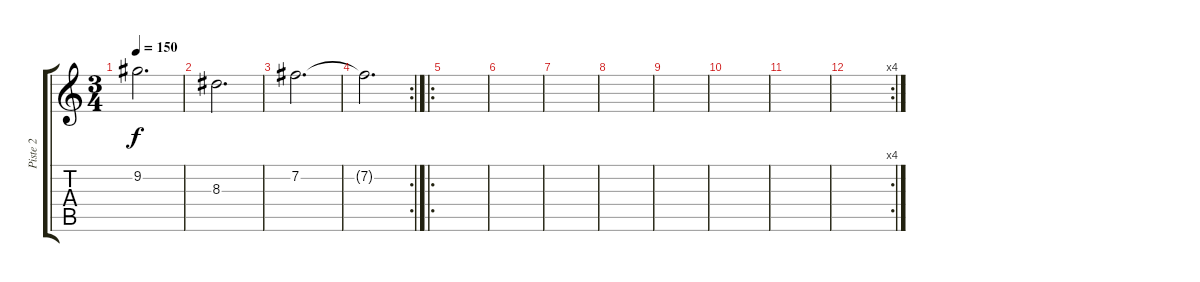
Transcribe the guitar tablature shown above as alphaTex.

\track ("Piste 2" "Piste 2") {instrument electricguitarclean}
\staff {score tabs}
\tuning (E4 B3 G3 D3 A2 D2) {hide}
\ts (3 4)
\tempo 150
\clef g2
\ks c
9.2.2{d dy f} |
8.3.2{d} |
7.2.2{d} |
\rc 2
7.2{t}.2{d} |
\ro
|
|
|
|
|
|
|
\rc 4
